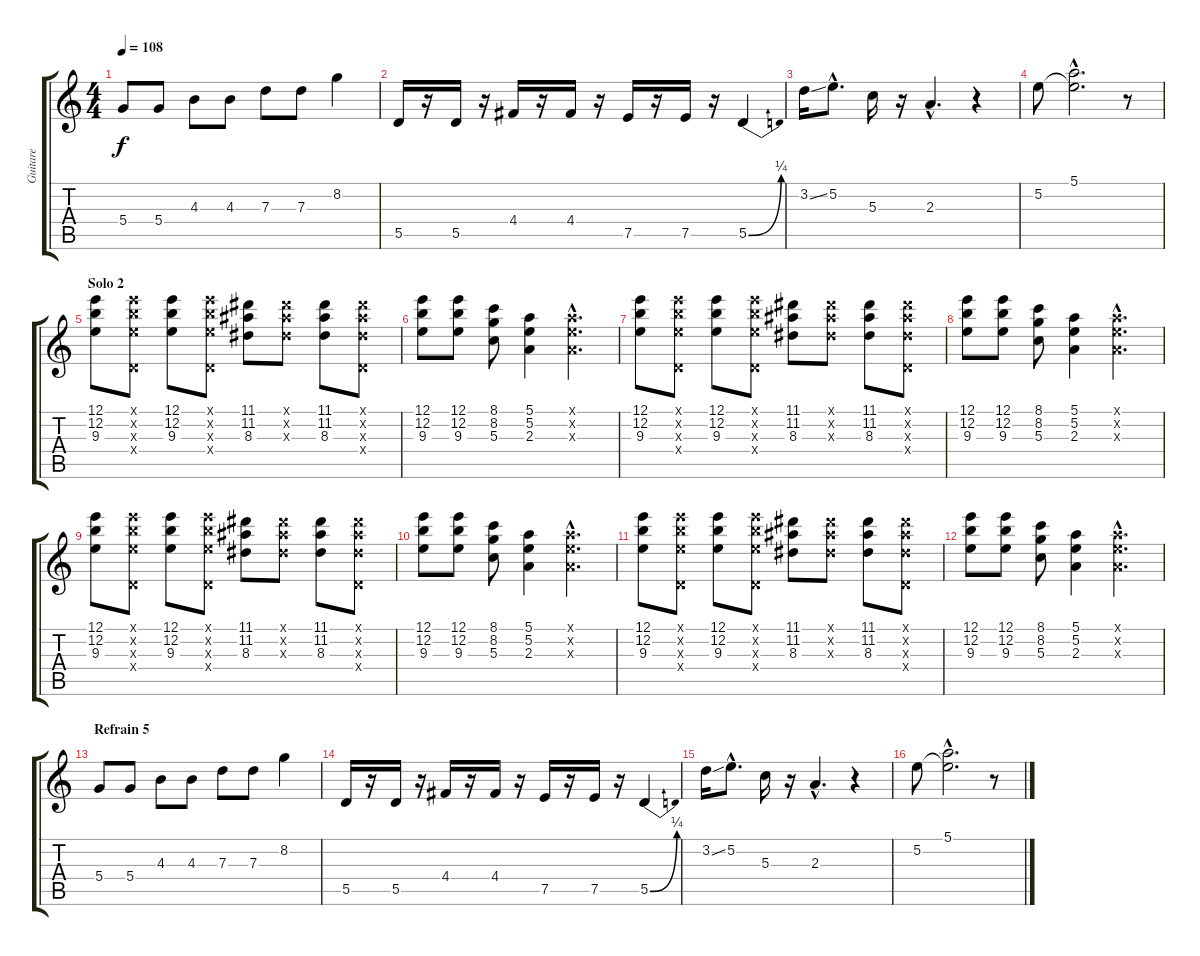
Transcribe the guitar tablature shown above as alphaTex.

\track ("Guitare" "Guitare") {instrument overdrivenguitar}
\staff {score tabs}
\tuning (E4 B3 G3 D3 A2 E2) {hide}
\ts (4 4)
\tempo 108
\clef g2
\ks c
5.4.8{dy f} 5.4.8 4.3.8 4.3.8 7.3.8 7.3.8 8.2.4 |
5.5.16 r.16 5.5.16 r.16 4.4.16 r.16 4.4.16 r.16 7.5.16 r.16 7.5.16 r.16 5.5{be (bend 0 0 60 1)}.4 |
3.2{ss}.16 5.2{hac}.8{d} 5.3.16 r.16 2.3{hac}.4{d} r.4 |
5.2.8 (5.1{hac} 5.2{hac t}).2{d} r.8 |
\section ("" "Solo 2")
(12.1 12.2 9.3).8 (12.1{x} 12.2{x} 9.3{x} 0.4{x}).8 (12.1 12.2 9.3).8 (12.1{x} 12.2{x} 9.3{x} 0.4{x}).8 (11.1 11.2 8.3).8 (11.1{x} 11.2{x} 8.3{x}).8 (11.1 11.2 8.3).8 (11.1{x} 11.2{x} 8.3{x} 0.4{x}).8 |
(12.1 12.2 9.3).8 (12.1 12.2 9.3).8 (8.1 8.2 5.3).8 (5.1 5.2 2.3).4 (5.1{hac x} 5.2{hac x} 2.3{hac x}).4{d} |
(12.1 12.2 9.3).8 (12.1{x} 12.2{x} 9.3{x} 0.4{x}).8 (12.1 12.2 9.3).8 (12.1{x} 12.2{x} 9.3{x} 0.4{x}).8 (11.1 11.2 8.3).8 (11.1{x} 11.2{x} 8.3{x}).8 (11.1 11.2 8.3).8 (11.1{x} 11.2{x} 8.3{x} 0.4{x}).8 |
(12.1 12.2 9.3).8 (12.1 12.2 9.3).8 (8.1 8.2 5.3).8 (5.1 5.2 2.3).4 (5.1{hac x} 5.2{hac x} 2.3{hac x}).4{d} |
(12.1 12.2 9.3).8 (12.1{x} 12.2{x} 9.3{x} 0.4{x}).8 (12.1 12.2 9.3).8 (12.1{x} 12.2{x} 9.3{x} 0.4{x}).8 (11.1 11.2 8.3).8 (11.1{x} 11.2{x} 8.3{x}).8 (11.1 11.2 8.3).8 (11.1{x} 11.2{x} 8.3{x} 0.4{x}).8 |
(12.1 12.2 9.3).8 (12.1 12.2 9.3).8 (8.1 8.2 5.3).8 (5.1 5.2 2.3).4 (5.1{hac x} 5.2{hac x} 2.3{hac x}).4{d} |
(12.1 12.2 9.3).8 (12.1{x} 12.2{x} 9.3{x} 0.4{x}).8 (12.1 12.2 9.3).8 (12.1{x} 12.2{x} 9.3{x} 0.4{x}).8 (11.1 11.2 8.3).8 (11.1{x} 11.2{x} 8.3{x}).8 (11.1 11.2 8.3).8 (11.1{x} 11.2{x} 8.3{x} 0.4{x}).8 |
(12.1 12.2 9.3).8 (12.1 12.2 9.3).8 (8.1 8.2 5.3).8 (5.1 5.2 2.3).4 (5.1{hac x} 5.2{hac x} 2.3{hac x}).4{d} |
\section ("" "Refrain 5")
5.4.8 5.4.8 4.3.8 4.3.8 7.3.8 7.3.8 8.2.4 |
5.5.16 r.16 5.5.16 r.16 4.4.16 r.16 4.4.16 r.16 7.5.16 r.16 7.5.16 r.16 5.5{be (bend 0 0 60 1)}.4 |
3.2{ss}.16 5.2{hac}.8{d} 5.3.16 r.16 2.3{hac}.4{d} r.4 |
5.2.8 (5.1{hac} 5.2{hac t}).2{d} r.8
